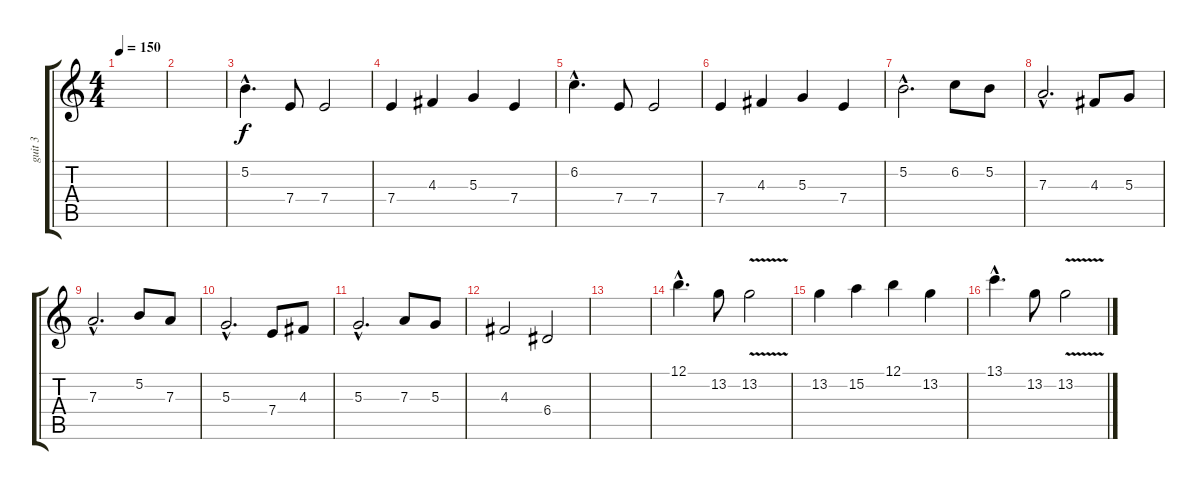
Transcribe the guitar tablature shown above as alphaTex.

\track ("guit 3" "guit 3") {instrument distortionguitar}
\staff {score tabs}
\tuning (B3 Gb3 D3 A2 E2 B1) {hide}
\ts (4 4)
\tempo 150
\clef g2
\ks c
|
|
5.2{hac}.4{d} 7.4.8 7.4.2 |
7.4.4 4.3.4 5.3.4 7.4.4 |
6.2{hac}.4{d} 7.4.8 7.4.2 |
7.4.4 4.3.4 5.3.4 7.4.4 |
5.2{hac}.2{d} 6.2.8 5.2.8 |
7.3{hac}.2{d} 4.3.8 5.3.8 |
7.3{hac}.2{d} 5.2.8 7.3.8 |
5.3{hac}.2{d} 7.4.8 4.3.8 |
5.3{hac}.2{d} 7.3.8 5.3.8 |
4.3.2 6.4.2 |
|
12.1{hac}.4{d} 13.2.8 13.2{v}.2 |
13.2.4 15.2.4 12.1.4 13.2.4 |
13.1{hac}.4{d} 13.2.8 13.2{v}.2
